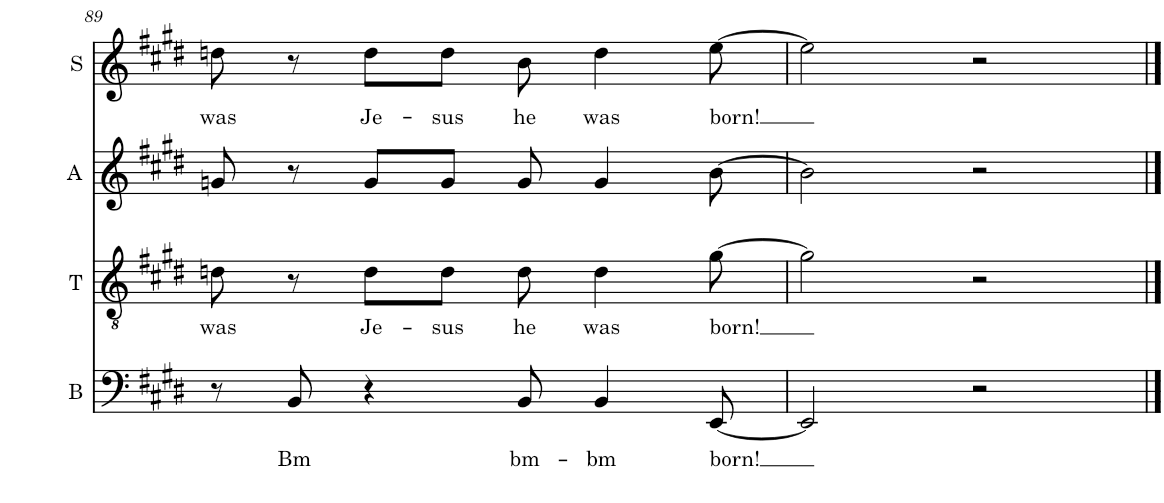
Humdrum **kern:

**kern	**text	**kern	**text	**kern	**kern	**text
*part4	*part4	*part3	*part3	*part2	*part1	*part1
*staff4	*staff4	*staff3	*staff3	*staff2	*staff1	*staff1
*I"Bass	*	*I"Tenor	*	*I"Alto	*I"Soprano	*
*I'B	*	*I'T	*	*I'A	*I'S	*
!!LO:PB:g=z
*clefF4	*	*clefGv2	*	*clefG2	*clefG2	*
*k[f#c#g#d#]	*	*k[f#c#g#d#]	*	*k[f#c#g#d#]	*k[f#c#g#d#]	*
*M4/4	*	*M4/4	*	*M4/4	*M4/4	*
=89	=89	=89	=89	=89	=89	=89
!	!	!	!LO:LY:b	!	!	!LO:LY:b
8r	.	8dn\	was	8gn/	8ddn\	was
!	!LO:LY:b	!	!	!	!	!
8BB/	Bm	8r	.	8r	8r	.
!	!	!	!LO:LY:b	!	!	!LO:LY:b
4r	.	8d\L	Je-	8g/L	8dd\L	Je-
!	!	!	!LO:LY:b	!	!	!LO:LY:b
.	.	8d\J	-sus	8g/J	8dd\J	-sus
!	!LO:LY:b	!	!LO:LY:b	!	!	!LO:LY:b
8BB/	bm-	8d\	he	8g/	8b\	he
!	!LO:LY:b	!	!LO:LY:b	!	!	!LO:LY:b
4BB/	-bm	4d\	was	4g/	4dd\	was
!	!LO:LY:b	!	!LO:LY:b	!	!	!LO:LY:b
[8EE/	born!	[8g#\	born!	[8b\	[8ee\	born!
=90	=90	=90	=90	=90	=90	=90
2EE/]	.	2g#\]	.	2b\]	2ee\]	.
2r	.	2r	.	2r	2r	.
==	==	==	==	==	==	==
*-	*-	*-	*-	*-	*-	*-
